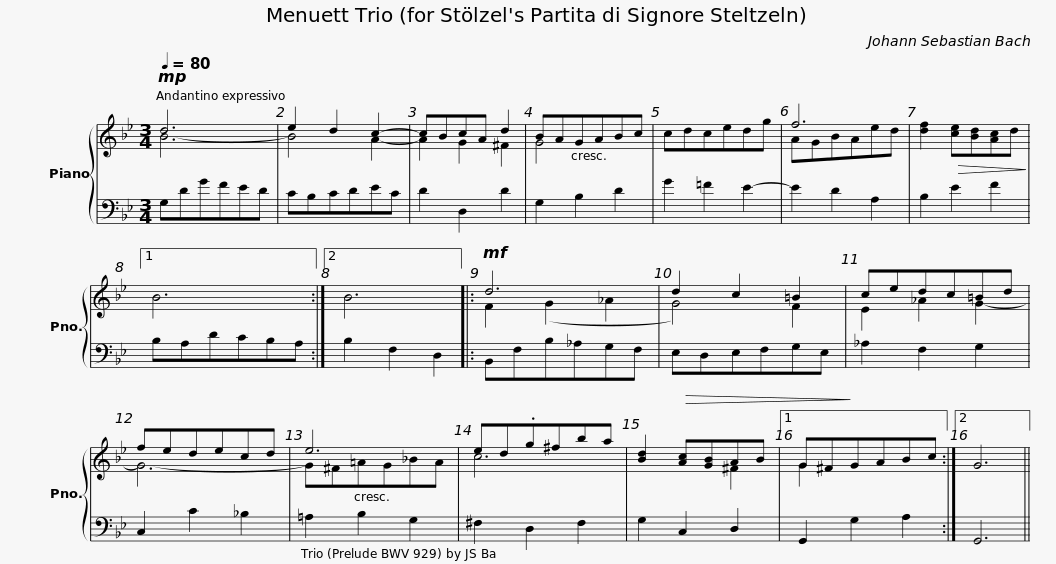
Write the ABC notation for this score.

X:1
%%score { ( 1 2 ) | 3 }
L:1/8
Q:1/4=80
M:3/4
I:linebreak $
K:Bb
V:1 treble
V:2 treble
V:3 bass
V:1
!mp! d6 | e2 d2 c2- | cBcA d2 | BAGABc |$ cdcedg | %5
 f6 | [df]2!>(! [ce][Bd][Ac]d!>)! |1 B6 :|2 B6 |:$!mf! d6 | %10
 d2 c2 =B2 | cedc=Bd | fedecd |$ e6 | ed.g^fba | %15
 [Bd]2!>(! [Ac][GB]AB |1 G^F!>)!GABc :|2 G6 || %18
V:2
 B6- | B4 A2- | A2 G2 ^F2 | G4 x2 |$ x6 | %5
 AGBAed | x6 |1 x6 :|2 x6 |:$ F2 (G2 _A2 | %10
 G4) F2 | E2 _A2 G2- | G6- |$ G^F=AG_BA | c6 | %15
 x4 ^F2 |1 G2 x4 :|2 x6 || %18
V:3
 G,DGFED | CB,CDEC | D2 D,2 D2 | G,2 B,2 D2 |$ G2 =F2 E2- | %5
 E2 D2 A,2 | B,2 E2 F2 |1 B,A,DCB,A, :|2 B,2 F,2 D,2 |:$ B,,F,B,_A,G,F, | %10
 E,D,E,F,G,E, | _A,2 F,2 G,2 | C,2 C2 _B,2 |$ =A,2 B,2 G,2 | ^F,2 D,2 F,2 | %15
 G,2 C,2 D,2 |1 G,,2 G,2 A,2 :|2 G,,6 || %18
